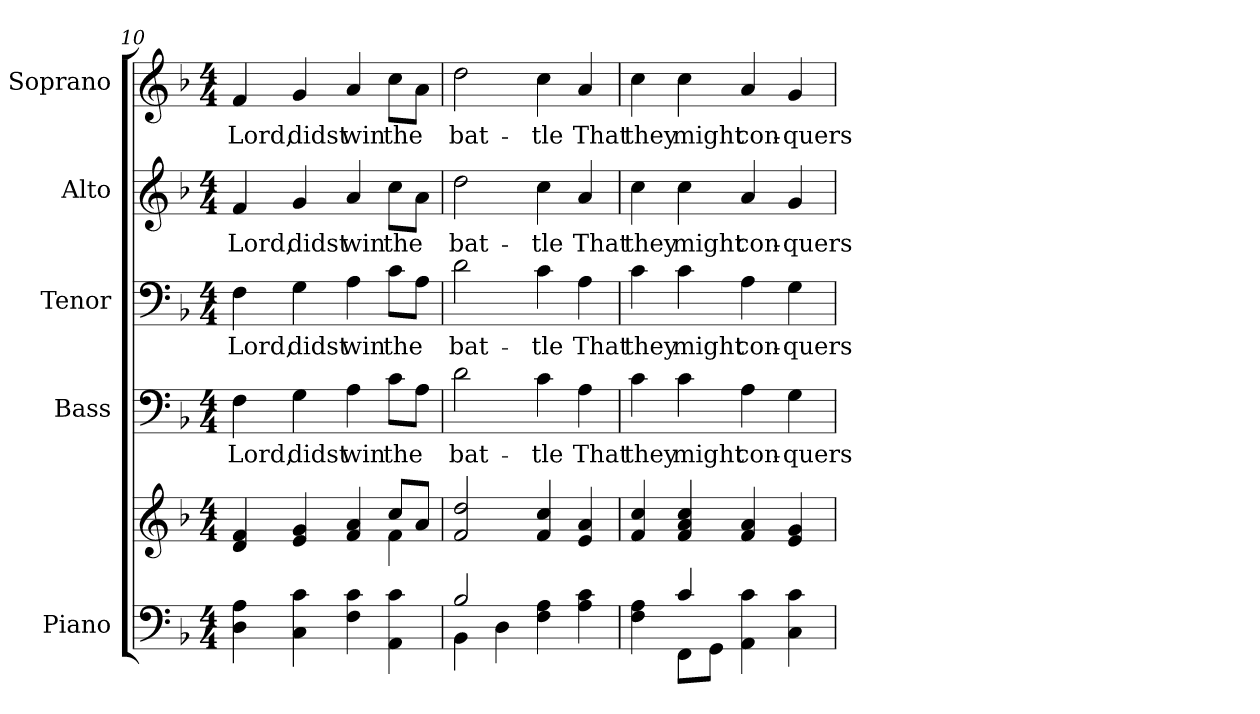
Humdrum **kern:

**kern	**kern	**kern	**text	**kern	**text	**kern	**text	**kern	**text
*part5	*part5	*part4	*part4	*part3	*part3	*part2	*part2	*part1	*part1
*staff6	*staff5	*staff4	*staff4	*staff3	*staff3	*staff2	*staff2	*staff1	*staff1
*I"Piano	*	*I"Bass	*	*I"Tenor	*	*I"Alto	*	*I"Soprano	*
*I'Pno.	*	*I'B.	*	*I'T.	*	*I'A.	*	*I'S.	*
!!LO:PB:g=z
*clefF4	*clefG2	*clefF4	*	*clefF4	*	*clefG2	*	*clefG2	*
*k[b-]	*k[b-]	*k[b-]	*	*k[b-]	*	*k[b-]	*	*k[b-]	*
*F:	*F:	*F:	*	*F:	*	*F:	*	*F:	*
*M4/4	*M4/4	*M4/4	*	*M4/4	*	*M4/4	*	*M4/4	*
=10	=10	=10	=10	=10	=10	=10	=10	=10	=10
*	*^	*	*	*	*	*	*	*	*
!	!	!	!	!LO:LY:b:color=#000000	!	!	!	!	!	!
!	!	!	!	!	!	!LO:LY:b:color=#000000	!	!	!	!
!	!	!	!	!	!	!	!	!LO:LY:b:color=#000000	!	!
!	!	!	!	!	!	!	!	!	!	!LO:LY:b:color=#000000
4Di\ 4Ai	4di/ 4fi	2ryy	4Fi\	Lord,	4Fi\	Lord,	4fi/	Lord,	4fi/	Lord,
!	!	!	!	!LO:LY:b:color=#000000	!	!	!	!	!	!
!	!	!	!	!	!	!LO:LY:b:color=#000000	!	!	!	!
!	!	!	!	!	!	!	!	!LO:LY:b:color=#000000	!	!
!	!	!	!	!	!	!	!	!	!	!LO:LY:b:color=#000000
4Ci\ 4ci	4ei/ 4gi	.	4Gi\	didst	4Gi\	didst	4gi/	didst	4gi/	didst
!	!	!	!	!LO:LY:b:color=#000000	!	!	!	!	!	!
!	!	!	!	!	!	!LO:LY:b:color=#000000	!	!	!	!
!	!	!	!	!	!	!	!	!LO:LY:b:color=#000000	!	!
!	!	!	!	!	!	!	!	!	!	!LO:LY:b:color=#000000
4Fi\ 4ci	4fi/ 4ai	4ryy	4Ai\	win	4Ai\	win	4ai/	win	4ai/	win
!	!	!	!	!LO:LY:b:color=#000000	!	!	!	!	!	!
!	!	!	!	!	!	!LO:LY:b:color=#000000	!	!	!	!
!	!	!	!	!	!	!	!	!LO:LY:b:color=#000000	!	!
!	!	!	!	!	!	!	!	!	!	!LO:LY:b:color=#000000
4AAi\ 4ci	8cci/L	4fi\	8ci\L	the	8ci\L	the	8cci\L	the	8cci\L	the
.	8ai/J	.	8Ai\J	.	8Ai\J	.	8ai\J	.	8ai\J	.
*	*v	*v	*	*	*	*	*	*	*	*
=11	=11	=11	=11	=11	=11	=11	=11	=11	=11
*^	*	*	*	*	*	*	*	*	*
!	!	!	!	!LO:LY:b:color=#000000	!	!	!	!	!	!
!	!	!	!	!	!	!LO:LY:b:color=#000000	!	!	!	!
!	!	!	!	!	!	!	!	!LO:LY:b:color=#000000	!	!
!	!	!	!	!	!	!	!	!	!	!LO:LY:b:color=#000000
2B-i/	4BB-i\	2fi/ 2ddi	2di\	bat-	2di\	bat-	2ddi\	bat-	2ddi\	bat-
.	4Di\	.	.	.	.	.	.	.	.	.
!	!	!	!	!LO:LY:b:color=#000000	!	!	!	!	!	!
!	!	!	!	!	!	!LO:LY:b:color=#000000	!	!	!	!
!	!	!	!	!	!	!	!	!LO:LY:b:color=#000000	!	!
!	!	!	!	!	!	!	!	!	!	!LO:LY:b:color=#000000
4Fi\ 4Ai	2ryy	4fi/ 4cci	4ci\	-tle	4ci\	-tle	4cci\	-tle	4cci\	-tle
!	!	!	!	!LO:LY:b:color=#000000	!	!	!	!	!	!
!	!	!	!	!	!	!LO:LY:b:color=#000000	!	!	!	!
!	!	!	!	!	!	!	!	!LO:LY:b:color=#000000	!	!
!	!	!	!	!	!	!	!	!	!	!LO:LY:b:color=#000000
4Ai\ 4ci	.	4ei/ 4ai	4Ai\	That	4Ai\	That	4ai/	That	4ai/	That
!!LO:PB:g=z
=12	=12	=12	=12	=12	=12	=12	=12	=12	=12	=12
!	!	!	!	!LO:LY:b:color=#000000	!	!	!	!	!	!
!	!	!	!	!	!	!LO:LY:b:color=#000000	!	!	!	!
!	!	!	!	!	!	!	!	!LO:LY:b:color=#000000	!	!
!	!	!	!	!	!	!	!	!	!	!LO:LY:b:color=#000000
4Fi\ 4Ai	4ryy	4fi/ 4cci	4ci\	they	4ci\	they	4cci\	they	4cci\	they
!	!	!	!	!LO:LY:b:color=#000000	!	!	!	!	!	!
!	!	!	!	!	!	!LO:LY:b:color=#000000	!	!	!	!
!	!	!	!	!	!	!	!	!LO:LY:b:color=#000000	!	!
!	!	!	!	!	!	!	!	!	!	!LO:LY:b:color=#000000
4ci/	8FFi\L	4fi/ 4ai 4cci	4ci\	might	4ci\	might	4cci\	might	4cci\	might
.	8GGi\J	.	.	.	.	.	.	.	.	.
!	!	!	!	!LO:LY:b:color=#000000	!	!	!	!	!	!
!	!	!	!	!	!	!LO:LY:b:color=#000000	!	!	!	!
!	!	!	!	!	!	!	!	!LO:LY:b:color=#000000	!	!
!	!	!	!	!	!	!	!	!	!	!LO:LY:b:color=#000000
4AAi\ 4ci	2ryy	4fi/ 4ai	4Ai\	con-	4Ai\	con-	4ai/	con-	4ai/	con-
!	!	!	!	!LO:LY:b:color=#000000	!	!	!	!	!	!
!	!	!	!	!	!	!LO:LY:b:color=#000000	!	!	!	!
!	!	!	!	!	!	!	!	!LO:LY:b:color=#000000	!	!
!	!	!	!	!	!	!	!	!	!	!LO:LY:b:color=#000000
4Ci\ 4ci	.	4ei/ 4gi	4Gi\	-quers	4Gi\	-quers	4gi/	-quers	4gi/	-quers
*v	*v	*	*	*	*	*	*	*	*	*
=	=	=	=	=	=	=	=	=	=
*-	*-	*-	*-	*-	*-	*-	*-	*-	*-
